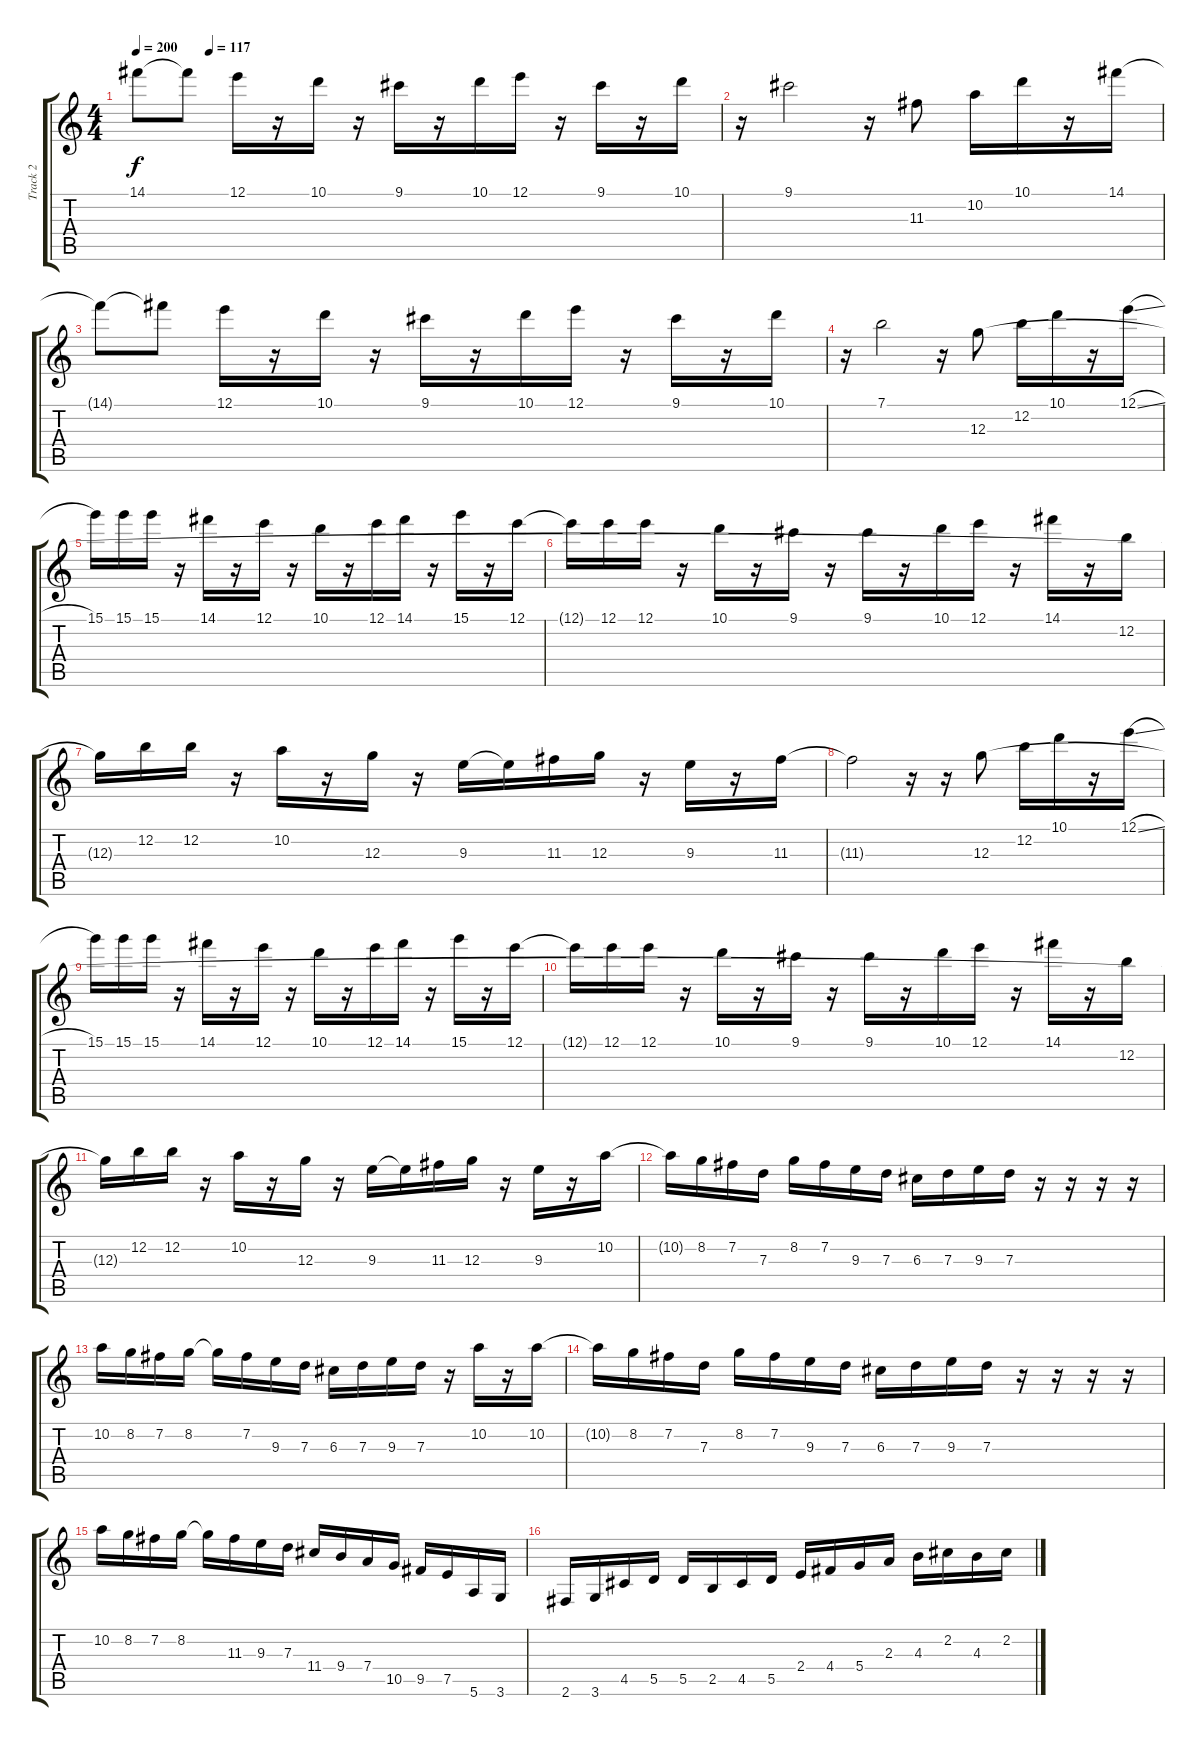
\track ("Track 2" "Track 2") {instrument acousticguitarsteel}
\staff {score tabs}
\tuning (E4 B3 G3 D3 A2 E2) {hide}
\ts (4 4)
\tempo 200
\tempo (117 0.125)
\clef g2
\ks c
14.1{t}.8{dy f} 14.1{t}.8 12.1.16 r.16 10.1.16 r.16 9.1.16 r.16 10.1.16 12.1.16 r.16 9.1.16 r.16 10.1.16 |
r.16 9.1.2 r.16 11.3.8 10.2.16 10.1.16 r.16 14.1.16 |
14.1{t}.8 14.1{t}.8 12.1.16 r.16 10.1.16 r.16 9.1.16 r.16 10.1.16 12.1.16 r.16 9.1.16 r.16 10.1.16 |
r.16 7.1.2 r.16 12.3.8 12.2.16 10.1.16 r.16 12.1{sl}.16 |
15.1.16 15.1.16 15.1.16 r.16 14.1.16 r.16 12.1.16 r.16 10.1.16 r.16 12.1.16 14.1.16 r.16 15.1.16 r.16 12.1.16 |
12.1{t}.16 12.1.16 12.1.16 r.16 10.1.16 r.16 9.1.16 r.16 9.1.16 r.16 10.1.16 12.1.16 r.16 14.1.16 r.16 12.2.16 |
12.3{t}.16 12.2.16 12.2.16 r.16 10.2.16 r.16 12.3.16 r.16 9.3.16 9.3{t}.16 11.3.16 12.3.16 r.16 9.3.16 r.16 11.3.16 |
11.3{t}.2 r.16 r.16 12.3.8 12.2.16 10.1.16 r.16 12.1{sl}.16 |
15.1.16 15.1.16 15.1.16 r.16 14.1.16 r.16 12.1.16 r.16 10.1.16 r.16 12.1.16 14.1.16 r.16 15.1.16 r.16 12.1.16 |
12.1{t}.16 12.1.16 12.1.16 r.16 10.1.16 r.16 9.1.16 r.16 9.1.16 r.16 10.1.16 12.1.16 r.16 14.1.16 r.16 12.2.16 |
12.3{t}.16 12.2.16 12.2.16 r.16 10.2.16 r.16 12.3.16 r.16 9.3.16 9.3{t}.16 11.3.16 12.3.16 r.16 9.3.16 r.16 10.2.16 |
10.2{t}.16 8.2.16 7.2.16 7.3.16 8.2.16 7.2.16 9.3.16 7.3.16 6.3.16 7.3.16 9.3.16 7.3.16 r.16 r.16 r.16 r.16 |
10.2.16 8.2.16 7.2.16 8.2.16 8.2{t}.16 7.2.16 9.3.16 7.3.16 6.3.16 7.3.16 9.3.16 7.3.16 r.16 10.2.16 r.16 10.2.16 |
10.2{t}.16 8.2.16 7.2.16 7.3.16 8.2.16 7.2.16 9.3.16 7.3.16 6.3.16 7.3.16 9.3.16 7.3.16 r.16 r.16 r.16 r.16 |
10.2.16 8.2.16 7.2.16 8.2.16 8.2{t}.16 11.3.16 9.3.16 7.3.16 11.4.16 9.4.16 7.4.16 10.5.16 9.5.16 7.5.16 5.6.16 3.6.16 |
2.6.16 3.6.16 4.5.16 5.5.16 5.5.16 2.5.16 4.5.16 5.5.16 2.4.16 4.4.16 5.4.16 2.3.16 4.3.16 2.2.16 4.3.16 2.2.16
